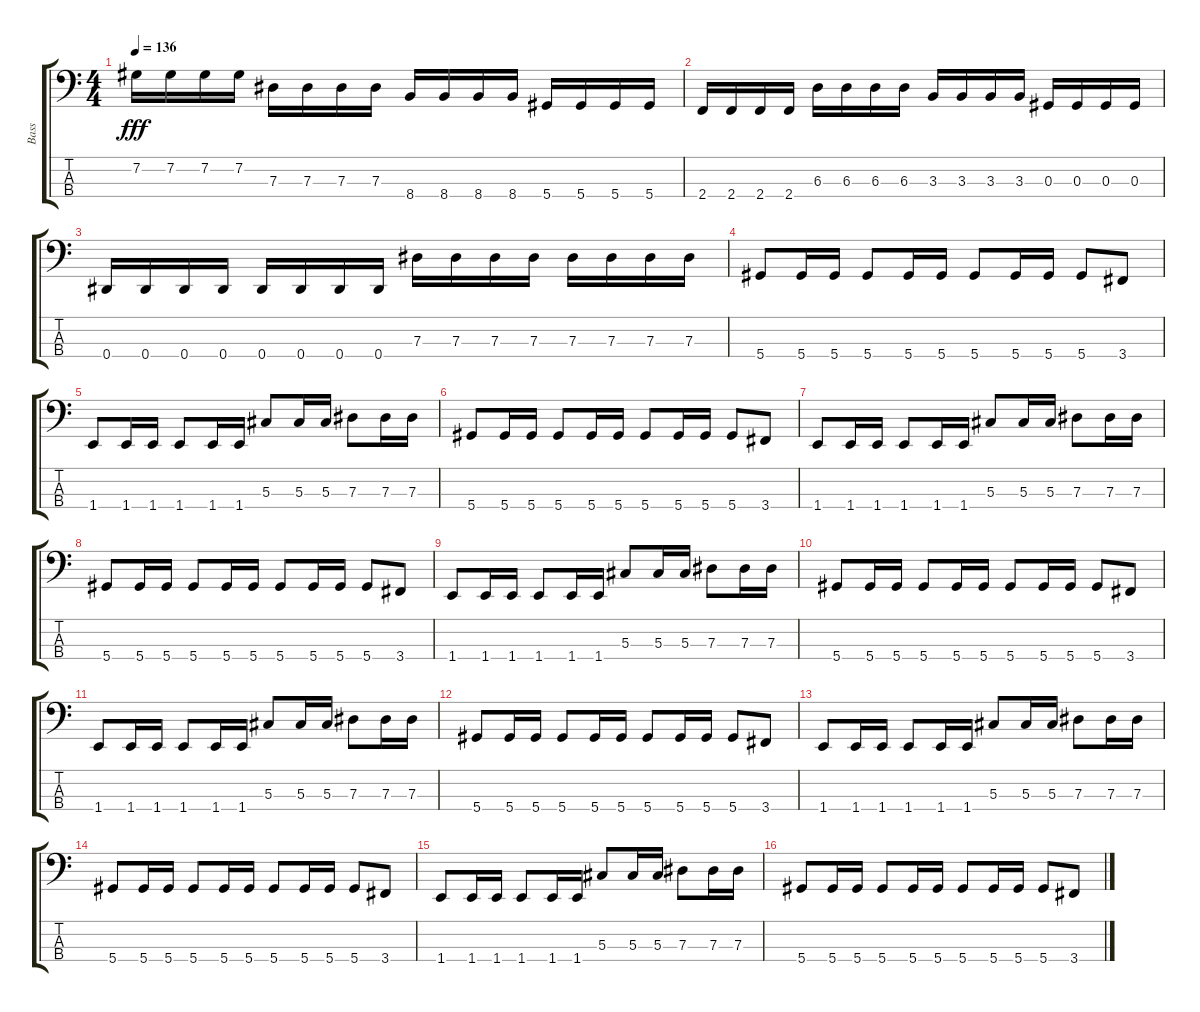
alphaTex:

\track ("Bass" "Bass") {instrument electricbassfinger}
\staff {score tabs}
\tuning (Gb2 Db2 Ab1 Eb1) {hide}
\ts (4 4)
\tempo 136
\clef f4
\ks c
7.2.16{dy fff} 7.2.16 7.2.16 7.2.16 7.3.16 7.3.16 7.3.16 7.3.16 8.4.16 8.4.16 8.4.16 8.4.16 5.4.16 5.4.16 5.4.16 5.4.16 |
2.4.16 2.4.16 2.4.16 2.4.16 6.3.16 6.3.16 6.3.16 6.3.16 3.3.16 3.3.16 3.3.16 3.3.16 0.3.16 0.3.16 0.3.16 0.3.16 |
0.4.16 0.4.16 0.4.16 0.4.16 0.4.16 0.4.16 0.4.16 0.4.16 7.3.16 7.3.16 7.3.16 7.3.16 7.3.16 7.3.16 7.3.16 7.3.16 |
5.4.8 5.4.16 5.4.16 5.4.8 5.4.16 5.4.16 5.4.8 5.4.16 5.4.16 5.4.8 3.4.8 |
1.4.8 1.4.16 1.4.16 1.4.8 1.4.16 1.4.16 5.3.8 5.3.16 5.3.16 7.3.8 7.3.16 7.3.16 |
5.4.8 5.4.16 5.4.16 5.4.8 5.4.16 5.4.16 5.4.8 5.4.16 5.4.16 5.4.8 3.4.8 |
1.4.8 1.4.16 1.4.16 1.4.8 1.4.16 1.4.16 5.3.8 5.3.16 5.3.16 7.3.8 7.3.16 7.3.16 |
5.4.8 5.4.16 5.4.16 5.4.8 5.4.16 5.4.16 5.4.8 5.4.16 5.4.16 5.4.8 3.4.8 |
1.4.8 1.4.16 1.4.16 1.4.8 1.4.16 1.4.16 5.3.8 5.3.16 5.3.16 7.3.8 7.3.16 7.3.16 |
5.4.8 5.4.16 5.4.16 5.4.8 5.4.16 5.4.16 5.4.8 5.4.16 5.4.16 5.4.8 3.4.8 |
1.4.8 1.4.16 1.4.16 1.4.8 1.4.16 1.4.16 5.3.8 5.3.16 5.3.16 7.3.8 7.3.16 7.3.16 |
5.4.8 5.4.16 5.4.16 5.4.8 5.4.16 5.4.16 5.4.8 5.4.16 5.4.16 5.4.8 3.4.8 |
1.4.8 1.4.16 1.4.16 1.4.8 1.4.16 1.4.16 5.3.8 5.3.16 5.3.16 7.3.8 7.3.16 7.3.16 |
5.4.8 5.4.16 5.4.16 5.4.8 5.4.16 5.4.16 5.4.8 5.4.16 5.4.16 5.4.8 3.4.8 |
1.4.8 1.4.16 1.4.16 1.4.8 1.4.16 1.4.16 5.3.8 5.3.16 5.3.16 7.3.8 7.3.16 7.3.16 |
5.4.8 5.4.16 5.4.16 5.4.8 5.4.16 5.4.16 5.4.8 5.4.16 5.4.16 5.4.8 3.4.8
